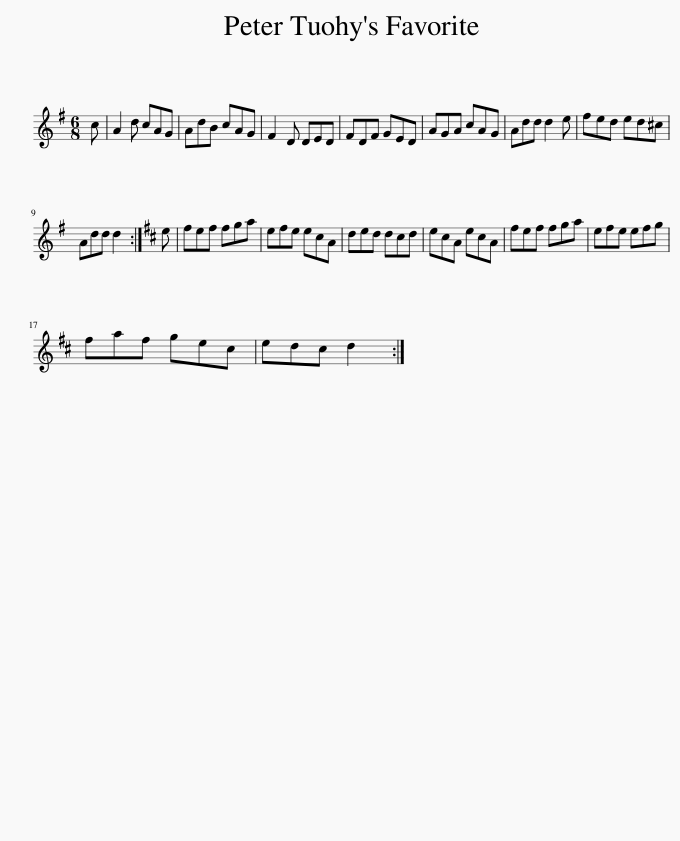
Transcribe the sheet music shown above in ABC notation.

X:1
L:1/8
M:6/8
I:linebreak $
K:G
V:1 treble
V:1
 c | A2 d cAG | AdB cAG | F2 D DED | FDF GED | %5
 AGA cAG | Add d2 e | fed ed^c |$ Add d2 :|[K:D] e | %10
 fef fga | efe ecA | ded dcd | ecA ecA | fef fga | %15
 efe efg |$ faf gec | edc d2 :| %18
